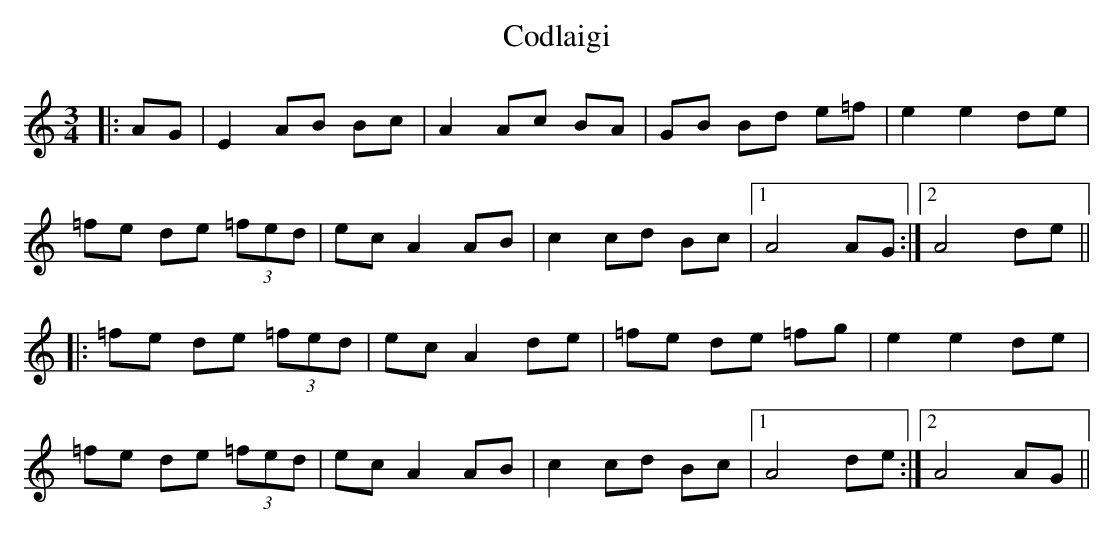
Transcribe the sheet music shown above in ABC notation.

X:1
T: Codlaigi
M: 3/4
L: 1/8
K: Amin
|:AG|E2 AB Bc|A2 Ac BA|GB Bd e=f|e2 e2 de|
=fe de (3=fed|ec A2 AB|c2 cd Bc|1 A4 AG:|2 A4 de||
|:=fe de (3=fed|ec A2 de|=fe de =fg|e2 e2 de|
=fe de (3=fed|ec A2 AB|c2 cd Bc|1 A4 de:|2 A4 AG||
